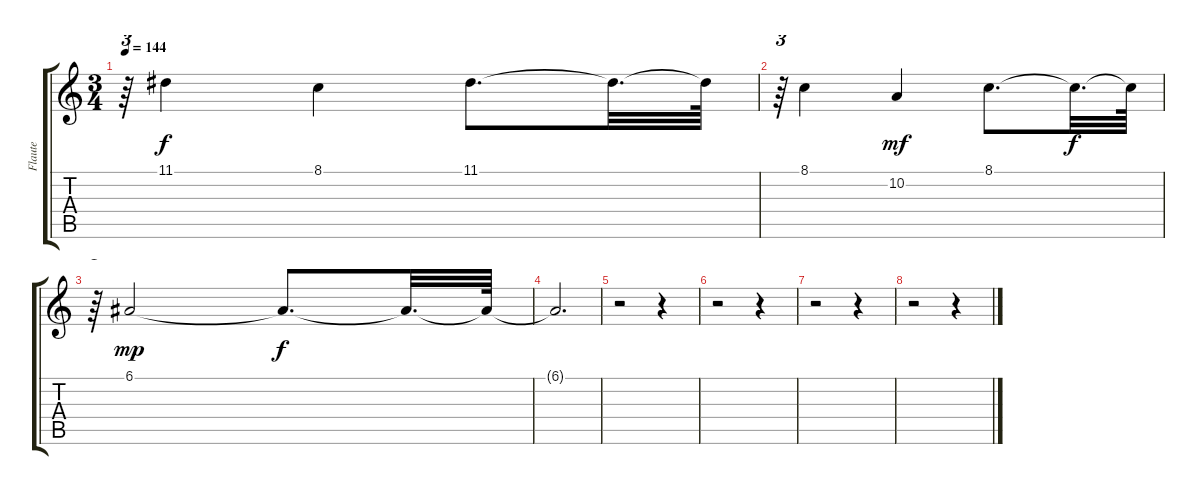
\track ("Flaute" "Flaute") {instrument flute}
\staff {score tabs}
\tuning (E4 B3 G3 D3 A2 E2) {hide}
\ts (3 4)
\tempo 144
\clef g2
\ks c
r.64{tu (3 2) dy f} 11.1.4 8.1.4 11.1.8{d} 11.1{t}.32{d} 11.1{t}.64 |
r.64{tu (3 2)} 8.1.4 10.2.4{dy mf} 8.1.8{d} 8.1{t}.32{d dy f} 8.1{t}.64 |
r.64{tu (3 2)} 6.1.2{dy mp} 6.1{t}.8{d dy f} 6.1{t}.32{d} 6.1{t}.64 |
6.1{t}.2{d} |
r.2 r.4 |
r.2 r.4 |
r.2 r.4 |
r.2 r.4
